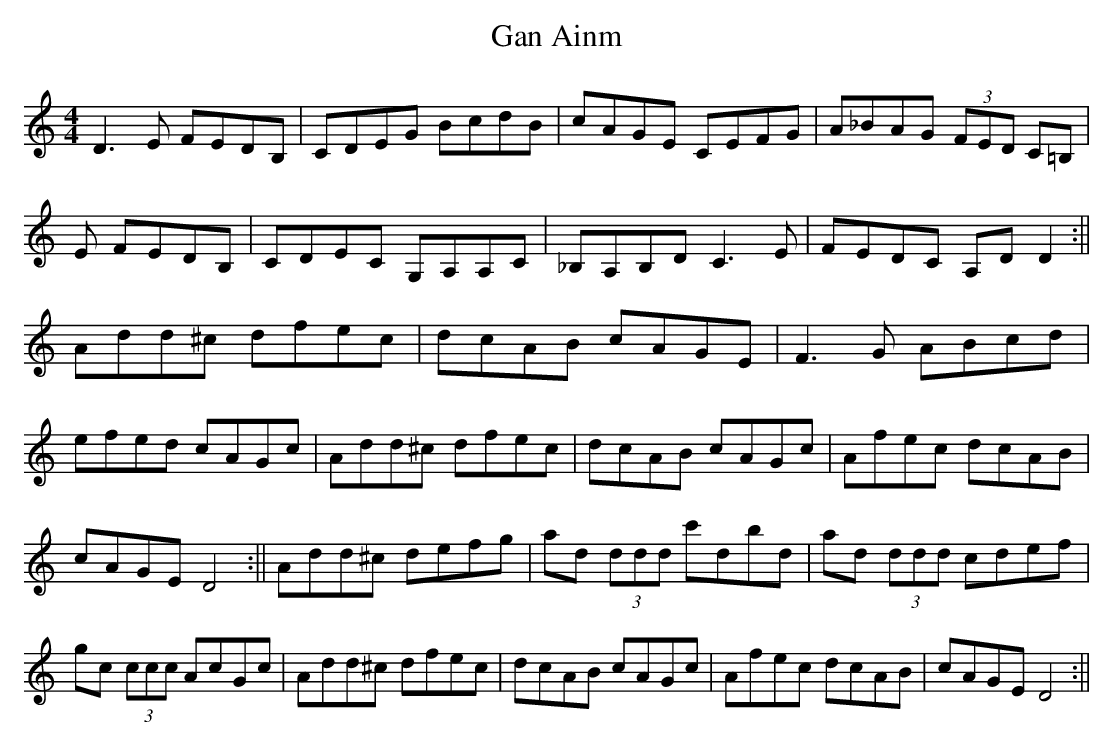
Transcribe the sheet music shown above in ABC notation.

X:1
T:Gan Ainm
M:4/4
L:1/8
K:C
D3E FEDB,|CDEG BcdB|cAGE CEFG|A_BAG (3FED C=B,|\
+A,3D3+E FEDB,|CDEC G,A,A,C|_B,A,B,D C3E|FEDC A,DD2:||\
Add^c dfec|dcAB cAGE|F3G ABcd|efed cAGc|\
Add^c dfec|dcAB cAGc|Afec dcAB|cAGE D4:||\
Add^c defg|ad (3ddd c'dbd|ad (3ddd cdef| gc (3ccc AcGc|\
Add^c dfec|dcAB cAGc|Afec dcAB|cAGE D4:||\
